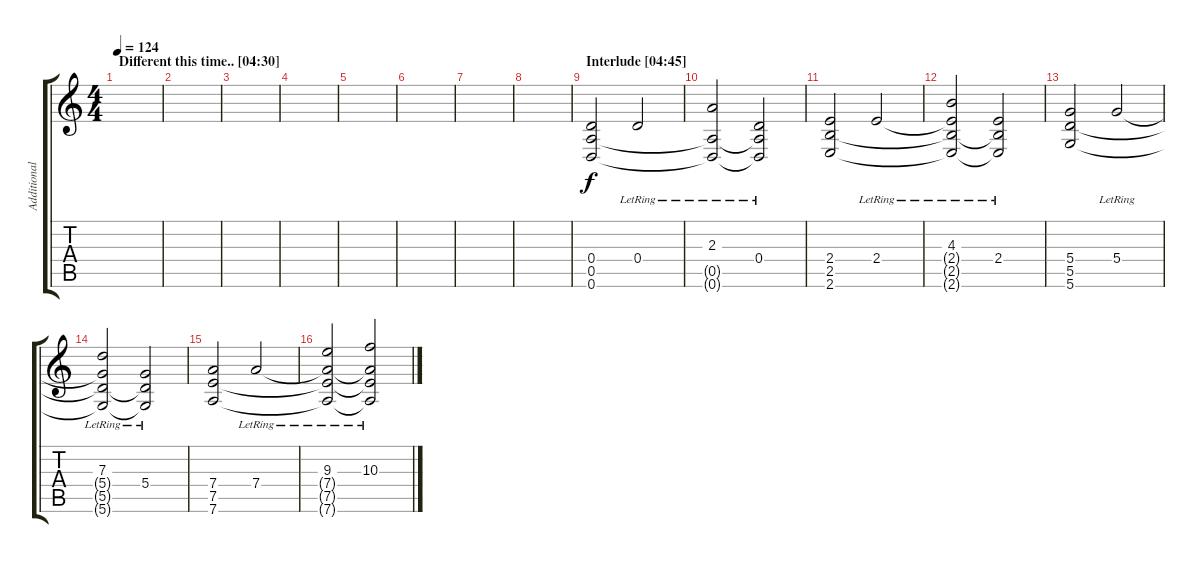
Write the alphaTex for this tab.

\track ("Additional Guitar" "Additional") {instrument distortionguitar}
\staff {score tabs}
\tuning (E4 B3 G3 D3 A2 D2) {hide}
\ts (4 4)
\section ("" "Different this time.. [04:30]")
\tempo 124
\clef g2
\ks c
|
|
|
|
|
|
|
|
\section ("" "Interlude [04:45]")
(0.4 0.5 0.6).2 0.4{lr}.2 |
(2.3{lr} 0.5{t} 0.6{t}).2 (0.4{lr} 0.5{t} 0.6{t}).2 |
(2.4 2.5 2.6).2 2.4{lr}.2 |
(4.3{lr} 2.4{t} 2.5{t} 2.6{t}).2 (2.4{lr} 2.5{t} 2.6{t}).2 |
(5.4 5.5 5.6).2 5.4{lr}.2 |
(7.3{lr} 5.4{t} 5.5{t} 5.6{t}).2 (5.4{lr} 5.5{t} 5.6{t}).2 |
(7.4 7.5 7.6).2 7.4{lr}.2 |
(9.3{lr} 7.4{t} 7.5{t} 7.6{t}).2 (10.3{lr} 7.4{t} 7.5{t} 7.6{t}).2
